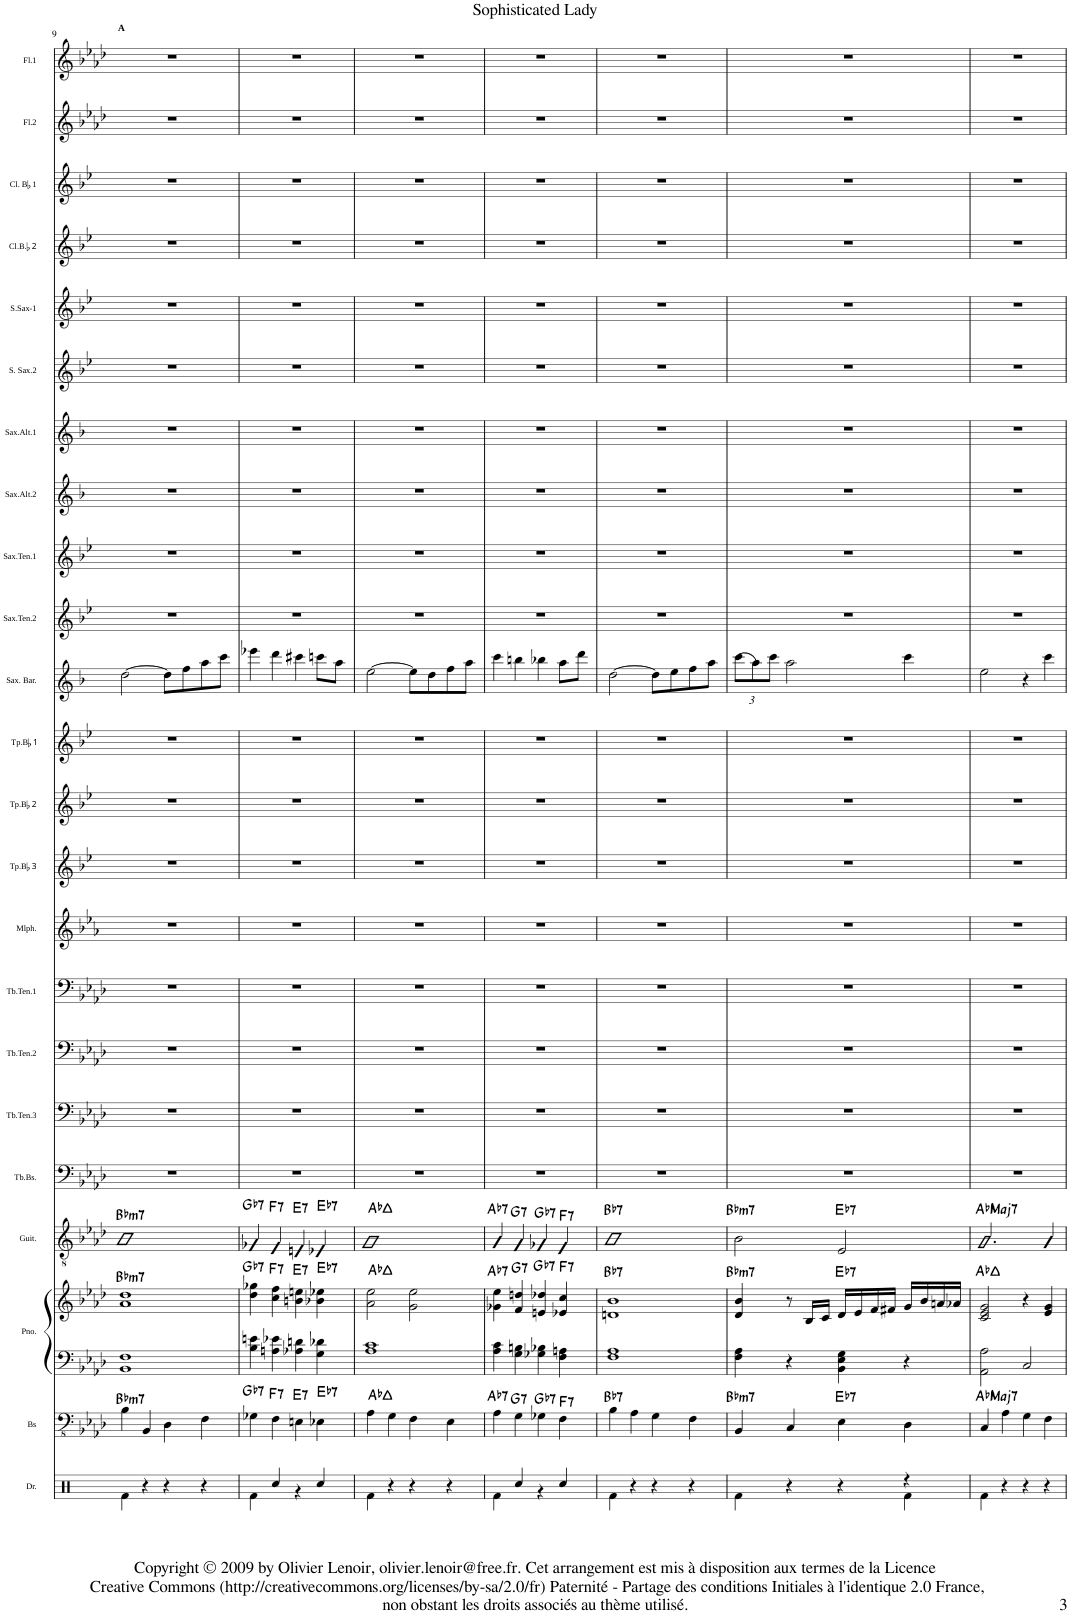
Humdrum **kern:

**kern	**kern	**harte	**kern	**kern	**harte	**kern	**harte	**kern	**kern	**kern	**kern	**kern	**kern	**kern	**kern	**kern	**kern	**kern	**kern	**kern	**kern	**kern	**kern	**kern	**kern	**kern
*part23	*part22	*part22	*part21	*part21	*part21	*part20	*part20	*part19	*part18	*part17	*part16	*part15	*part14	*part13	*part12	*part11	*part10	*part9	*part8	*part7	*part6	*part5	*part4	*part3	*part2	*part1
*staff24	*staff23	*	*staff22	*staff21	*	*staff20	*	*staff19	*staff18	*staff17	*staff16	*staff15	*staff14	*staff13	*staff12	*staff11	*staff10	*staff9	*staff8	*staff7	*staff6	*staff5	*staff4	*staff3	*staff2	*staff1
*I"Drums	*I"Bass	*	*I"Piano	*	*	*I"Guitar	*	*I"Trombone Basse	*I"Trombone Ténor 3	*I"Trombone Ténor 2	*I"Trombone Ténor 1	*I"Mellophone en Fa	*I"Trompette BaccidentalFlat 3	*I"Trompette BaccidentalFlat 2	*I"Trompette BaccidentalFlat 1	*I"Saxophone Baryton	*I"Saxophone Ténor 2	*I"Saxophone Ténor 1	*I"Saxophone Alto 2	*I"Saxophone Alto 1	*I"Saxophone Soprano 2	*I"Saxophone Soprano 1	*I"Clarinette BaccidentalFlat 2	*I"Clarinette BaccidentalFlat 1	*I"Flûte 2	*I"Flûte 1
*I'Dr.	*I'Bs	*	*I'Pno.	*	*	*I'Guit.	*	*I'Tb.Bs.	*	*	*	*I'Mlph.	*I'Tp.BaccidentalFlat 3	*I'Tp.BaccidentalFlat 2	*I'Tp.BaccidentalFlat 1	*I'Sax. Bar.	*	*	*I'Sax.Alt.2	*I'Sax.Alt.1	*	*	*I'Cl.B.accidentalFlat 2	*I'Cl. BaccidentalFlat 1	*I'Fl.2	*I'Fl.1
!!LO:PB:g=z
*clefX	*clefFv4	*	*clefF4	*clefG2	*	*clefGv2	*	*clefF4	*clefF4	*clefF4	*clefF4	*clefG2	*clefG2	*clefG2	*clefG2	*clefG2	*clefG2	*clefG2	*clefG2	*clefG2	*clefG2	*clefG2	*clefG2	*clefG2	*clefG2	*clefG2
*	*	*	*	*	*	*	*	*	*	*	*	*Trd4c7	*Trd1c2	*Trd1c2	*Trd1c2	*Trd12c21	*Trd8c14	*Trd8c14	*Trd5c9	*Trd5c9	*Trd1c2	*Trd1c2	*Trd1c2	*Trd1c2	*	*
*k[]	*k[b-e-a-d-]	*	*k[b-e-a-d-]	*k[b-e-a-d-]	*	*k[b-e-a-d-]	*	*k[b-e-a-d-]	*k[b-e-a-d-]	*k[b-e-a-d-]	*k[b-e-a-d-]	*k[b-e-a-]	*k[b-e-]	*k[b-e-]	*k[b-e-]	*k[b-]	*k[b-e-]	*k[b-e-]	*k[b-]	*k[b-]	*k[b-e-]	*k[b-e-]	*k[b-e-]	*k[b-e-]	*k[b-e-a-d-]	*k[b-e-a-d-]
*M4/4	*M4/4	*	*M4/4	*M4/4	*	*M4/4	*	*M4/4	*M4/4	*M4/4	*M4/4	*M4/4	*M4/4	*M4/4	*M4/4	*M4/4	*M4/4	*M4/4	*M4/4	*M4/4	*M4/4	*M4/4	*M4/4	*M4/4	*M4/4	*M4/4
=9	=9	=9	=9	=9	=9	=9	=9	=9	=9	=9	=9	=9	=9	=9	=9	=9	=9	=9	=9	=9	=9	=9	=9	=9	=9	=9
*^	*	*	*	*	*	*	*	*	*	*	*	*	*	*	*	*	*	*	*	*	*	*	*	*	*	*
!	!	!	!LO:H:kt=m7	!	!	!LO:H:kt=m7	!	!LO:H:kt=m7	!	!	!	!	!	!	!	!	!	!	!	!	!	!	!	!	!	!	!LO:TX:a:B:t=A
4ryy	4Rf\	4BB-\	Bb:min7	1BB- 1F	1a- 1dd-	Bb:min7	1B-	Bb:min7	1r	1r	1r	1r	1r	1r	1r	1r	[2dd\	1r	1r	1r	1r	1r	1r	1r	1r	1r	1r
4r	2.ryy	4BBB-/	.	.	.	.	.	.	.	.	.	.	.	.	.	.	.	.	.	.	.	.	.	.	.	.	.
4r	.	4DD-\	.	.	.	.	.	.	.	.	.	.	.	.	.	.	8dd\L]	.	.	.	.	.	.	.	.	.	.
.	.	.	.	.	.	.	.	.	.	.	.	.	.	.	.	.	8ff\	.	.	.	.	.	.	.	.	.	.
4r	.	4FF\	.	.	.	.	.	.	.	.	.	.	.	.	.	.	8aa\	.	.	.	.	.	.	.	.	.	.
.	.	.	.	.	.	.	.	.	.	.	.	.	.	.	.	.	8ccc\J	.	.	.	.	.	.	.	.	.	.
=10	=10	=10	=10	=10	=10	=10	=10	=10	=10	=10	=10	=10	=10	=10	=10	=10	=10	=10	=10	=10	=10	=10	=10	=10	=10	=10	=10
*	*^	*	*	*	*	*	*	*	*	*	*	*	*	*	*	*	*	*	*	*	*	*	*	*	*	*	*
!	!	!	!	!LO:H:kt=7	!	!	!LO:H:kt=7	!	!LO:H:kt=7	!	!	!	!	!	!	!	!	!	!	!	!	!	!	!	!	!	!	!
4ryy	4ryy	4Rf\	4GG-X\	Gb:7	4B-\ 4en\	4dd-\ 4gg-X\	Gb:7	4G-X/	Gb:7	1r	1r	1r	1r	1r	1r	1r	1r	4eee-X\	1r	1r	1r	1r	1r	1r	1r	1r	1r	1r
!	!	!	!	!LO:H:kt=7	!	!	!LO:H:kt=7	!	!LO:H:kt=7	!	!	!	!	!	!	!	!	!	!	!	!	!	!	!	!	!	!	!
4ryy	4Rcc/	2.ryy	4FF\	F:7	4An\ 4e-X\	4cc\ 4ff\	F:7	4F/	F:7	.	.	.	.	.	.	.	.	4ddd\	.	.	.	.	.	.	.	.	.	.
!	!	!	!	!LO:H:kt=7	!	!	!LO:H:kt=7	!	!LO:H:kt=7	!	!	!	!	!	!	!	!	!	!	!	!	!	!	!	!	!	!	!
4ryy	4r	.	4EEn\	E:7	4A-X\ 4dn\	4bn\ 4een\	E:7	4En/	E:7	.	.	.	.	.	.	.	.	4ccc#X\	.	.	.	.	.	.	.	.	.	.
!	!	!	!	!LO:H:kt=7	!	!	!LO:H:kt=7	!	!LO:H:kt=7	!	!	!	!	!	!	!	!	!	!	!	!	!	!	!	!	!	!	!
4ryy	4Rcc/	.	4EE-X\	Eb:7	4G\ 4d-X\	4b-X\ 4ee-X\	Eb:7	4E-X/	Eb:7	.	.	.	.	.	.	.	.	8cccn\L	.	.	.	.	.	.	.	.	.	.
.	.	.	.	.	.	.	.	.	.	.	.	.	.	.	.	.	.	8aa\J	.	.	.	.	.	.	.	.	.	.
*	*v	*v	*	*	*	*	*	*	*	*	*	*	*	*	*	*	*	*	*	*	*	*	*	*	*	*	*	*
=11	=11	=11	=11	=11	=11	=11	=11	=11	=11	=11	=11	=11	=11	=11	=11	=11	=11	=11	=11	=11	=11	=11	=11	=11	=11	=11	=11
4ryy	4Rf\	4AA-\	Ab:maj	1A- 1c	2a-\ 2ee-\	Ab:maj	1A-	Ab:maj	1r	1r	1r	1r	1r	1r	1r	1r	[2ee\	1r	1r	1r	1r	1r	1r	1r	1r	1r	1r
4r	2.ryy	4GG\	.	.	.	.	.	.	.	.	.	.	.	.	.	.	.	.	.	.	.	.	.	.	.	.	.
4r	.	4FF\	.	.	2g\ 2ee-\	.	.	.	.	.	.	.	.	.	.	.	8ee\L]	.	.	.	.	.	.	.	.	.	.
.	.	.	.	.	.	.	.	.	.	.	.	.	.	.	.	.	8dd\	.	.	.	.	.	.	.	.	.	.
4r	.	4EE-\	.	.	.	.	.	.	.	.	.	.	.	.	.	.	8ff\	.	.	.	.	.	.	.	.	.	.
.	.	.	.	.	.	.	.	.	.	.	.	.	.	.	.	.	8aa\J	.	.	.	.	.	.	.	.	.	.
=12	=12	=12	=12	=12	=12	=12	=12	=12	=12	=12	=12	=12	=12	=12	=12	=12	=12	=12	=12	=12	=12	=12	=12	=12	=12	=12	=12
*	*^	*	*	*	*	*	*	*	*	*	*	*	*	*	*	*	*	*	*	*	*	*	*	*	*	*	*
!	!	!	!	!LO:H:kt=7	!	!	!LO:H:kt=7	!	!LO:H:kt=7	!	!	!	!	!	!	!	!	!	!	!	!	!	!	!	!	!	!	!
4ryy	4ryy	4Rf\	4AA-\	Ab:7	4A-\ 4c\	4g-X\ 4ee-\	Ab:7	4A-/	Ab:7	1r	1r	1r	1r	1r	1r	1r	1r	4ccc\	1r	1r	1r	1r	1r	1r	1r	1r	1r	1r
!	!	!	!	!LO:H:kt=7	!	!	!LO:H:kt=7	!	!LO:H:kt=7	!	!	!	!	!	!	!	!	!	!	!	!	!	!	!	!	!	!	!
4ryy	4Rcc/	2.ryy	4GG\	G:7	4G\ 4Bn\	4f/ 4ddn/	G:7	4G/	G:7	.	.	.	.	.	.	.	.	4bbn\	.	.	.	.	.	.	.	.	.	.
!	!	!	!	!LO:H:kt=7	!	!	!LO:H:kt=7	!	!LO:H:kt=7	!	!	!	!	!	!	!	!	!	!	!	!	!	!	!	!	!	!	!
4ryy	4r	.	4GG-X\	Gb:7	4G-X\ 4B-X\	4en/ 4dd-X/	Gb:7	4G-X/	Gb:7	.	.	.	.	.	.	.	.	4bb-X\	.	.	.	.	.	.	.	.	.	.
!	!	!	!	!LO:H:kt=7	!	!	!LO:H:kt=7	!	!LO:H:kt=7	!	!	!	!	!	!	!	!	!	!	!	!	!	!	!	!	!	!	!
4ryy	4Rcc/	.	4FF\	F:7	4F\ 4An\	4e-X/ 4cc/	F:7	4F/	F:7	.	.	.	.	.	.	.	.	8aa\L	.	.	.	.	.	.	.	.	.	.
.	.	.	.	.	.	.	.	.	.	.	.	.	.	.	.	.	.	8ddd\J	.	.	.	.	.	.	.	.	.	.
*	*v	*v	*	*	*	*	*	*	*	*	*	*	*	*	*	*	*	*	*	*	*	*	*	*	*	*	*	*
=13	=13	=13	=13	=13	=13	=13	=13	=13	=13	=13	=13	=13	=13	=13	=13	=13	=13	=13	=13	=13	=13	=13	=13	=13	=13	=13	=13
!	!	!	!LO:H:kt=7	!	!	!LO:H:kt=7	!	!LO:H:kt=7	!	!	!	!	!	!	!	!	!	!	!	!	!	!	!	!	!	!	!
4ryy	4Rf\	4BB-\	Bb:7	1F 1A-	1dn 1b-	Bb:7	1B-	Bb:7	1r	1r	1r	1r	1r	1r	1r	1r	[2dd\	1r	1r	1r	1r	1r	1r	1r	1r	1r	1r
4r	2.ryy	4AA-\	.	.	.	.	.	.	.	.	.	.	.	.	.	.	.	.	.	.	.	.	.	.	.	.	.
4r	.	4GG\	.	.	.	.	.	.	.	.	.	.	.	.	.	.	8dd\L]	.	.	.	.	.	.	.	.	.	.
.	.	.	.	.	.	.	.	.	.	.	.	.	.	.	.	.	8ee\	.	.	.	.	.	.	.	.	.	.
4r	.	4FF\	.	.	.	.	.	.	.	.	.	.	.	.	.	.	8ff\	.	.	.	.	.	.	.	.	.	.
.	.	.	.	.	.	.	.	.	.	.	.	.	.	.	.	.	8aa\J	.	.	.	.	.	.	.	.	.	.
=14	=14	=14	=14	=14	=14	=14	=14	=14	=14	=14	=14	=14	=14	=14	=14	=14	=14	=14	=14	=14	=14	=14	=14	=14	=14	=14	=14
*	*^	*	*	*	*	*	*	*	*	*	*	*	*	*	*	*	*	*	*	*	*	*	*	*	*	*	*
*	*	*	*	*	*	*	*	*	*	*	*	*	*	*	*	*	*	*Xbrackettup	*	*	*	*	*	*	*	*	*	*
!	!	!	!	!LO:H:kt=m7	!	!	!LO:H:kt=m7	!	!LO:H:kt=m7	!	!	!	!	!	!	!	!	!	!	!	!	!	!	!	!	!	!	!
4ryy	2.ryy	4Rf\	4BBB-/	Bb:min7	4F\ 4A-\	4d-/ 4b-/	Bb:min7	2B-\	Bb:min7	1r	1r	1r	1r	1r	1r	1r	1r	(12ccc\L	1r	1r	1r	1r	1r	1r	1r	1r	1r	1r
.	.	.	.	.	.	.	.	.	.	.	.	.	.	.	.	.	.	12aa\)	.	.	.	.	.	.	.	.	.	.
.	.	.	.	.	.	.	.	.	.	.	.	.	.	.	.	.	.	12ccc\J	.	.	.	.	.	.	.	.	.	.
4r	.	2.ryy	4CC/	.	4r	8r	.	.	.	.	.	.	.	.	.	.	.	2aa\	.	.	.	.	.	.	.	.	.	.
.	.	.	.	.	.	16B-/LL	.	.	.	.	.	.	.	.	.	.	.	.	.	.	.	.	.	.	.	.	.	.
.	.	.	.	.	.	16c/JJ	.	.	.	.	.	.	.	.	.	.	.	.	.	.	.	.	.	.	.	.	.	.
!	!	!	!	!LO:H:kt=7	!	!	!LO:H:kt=7	!	!LO:H:kt=7	!	!	!	!	!	!	!	!	!	!	!	!	!	!	!	!	!	!	!
4r	.	.	4EE-\	Eb:7	4BB-\ 4E-\ 4G\	16d-/LL	Eb:7	2E-/	Eb:7	.	.	.	.	.	.	.	.	.	.	.	.	.	.	.	.	.	.	.
.	.	.	.	.	.	16e-/	.	.	.	.	.	.	.	.	.	.	.	.	.	.	.	.	.	.	.	.	.	.
.	.	.	.	.	.	16f/	.	.	.	.	.	.	.	.	.	.	.	.	.	.	.	.	.	.	.	.	.	.
.	.	.	.	.	.	16f#X/JJ	.	.	.	.	.	.	.	.	.	.	.	.	.	.	.	.	.	.	.	.	.	.
4r	4Rf\	.	4DD-\	.	4r	16g/LL	.	.	.	.	.	.	.	.	.	.	.	4ccc\	.	.	.	.	.	.	.	.	.	.
.	.	.	.	.	.	16b-/	.	.	.	.	.	.	.	.	.	.	.	.	.	.	.	.	.	.	.	.	.	.
.	.	.	.	.	.	16an/	.	.	.	.	.	.	.	.	.	.	.	.	.	.	.	.	.	.	.	.	.	.
.	.	.	.	.	.	16a-X/JJ	.	.	.	.	.	.	.	.	.	.	.	.	.	.	.	.	.	.	.	.	.	.
*	*v	*v	*	*	*	*	*	*	*	*	*	*	*	*	*	*	*	*	*	*	*	*	*	*	*	*	*	*
=15	=15	=15	=15	=15	=15	=15	=15	=15	=15	=15	=15	=15	=15	=15	=15	=15	=15	=15	=15	=15	=15	=15	=15	=15	=15	=15	=15
!	!	!	!LO:H:kt=Maj7	!	!	!	!	!LO:H:kt=Maj7	!	!	!	!	!	!	!	!	!	!	!	!	!	!	!	!	!	!	!
4ryy	4Rf\	4CC/	Ab:maj7	2AA-\ 2A-\	2c/ 2e-/ 2g/	Ab:maj	2.A-/	Ab:maj7	1r	1r	1r	1r	1r	1r	1r	1r	2ee\	1r	1r	1r	1r	1r	1r	1r	1r	1r	1r
4r	2.ryy	4AA-\	.	.	.	.	.	.	.	.	.	.	.	.	.	.	.	.	.	.	.	.	.	.	.	.	.
4r	.	4GG\	.	2C/	4r	.	.	.	.	.	.	.	.	.	.	.	4r	.	.	.	.	.	.	.	.	.	.
4r	.	4FF\	.	.	4e-/ 4g/	.	4A-/	.	.	.	.	.	.	.	.	.	4ccc\	.	.	.	.	.	.	.	.	.	.
*v	*v	*	*	*	*	*	*	*	*	*	*	*	*	*	*	*	*	*	*	*	*	*	*	*	*	*	*
=	=	=	=	=	=	=	=	=	=	=	=	=	=	=	=	=	=	=	=	=	=	=	=	=	=	=
*-	*-	*-	*-	*-	*-	*-	*-	*-	*-	*-	*-	*-	*-	*-	*-	*-	*-	*-	*-	*-	*-	*-	*-	*-	*-	*-
